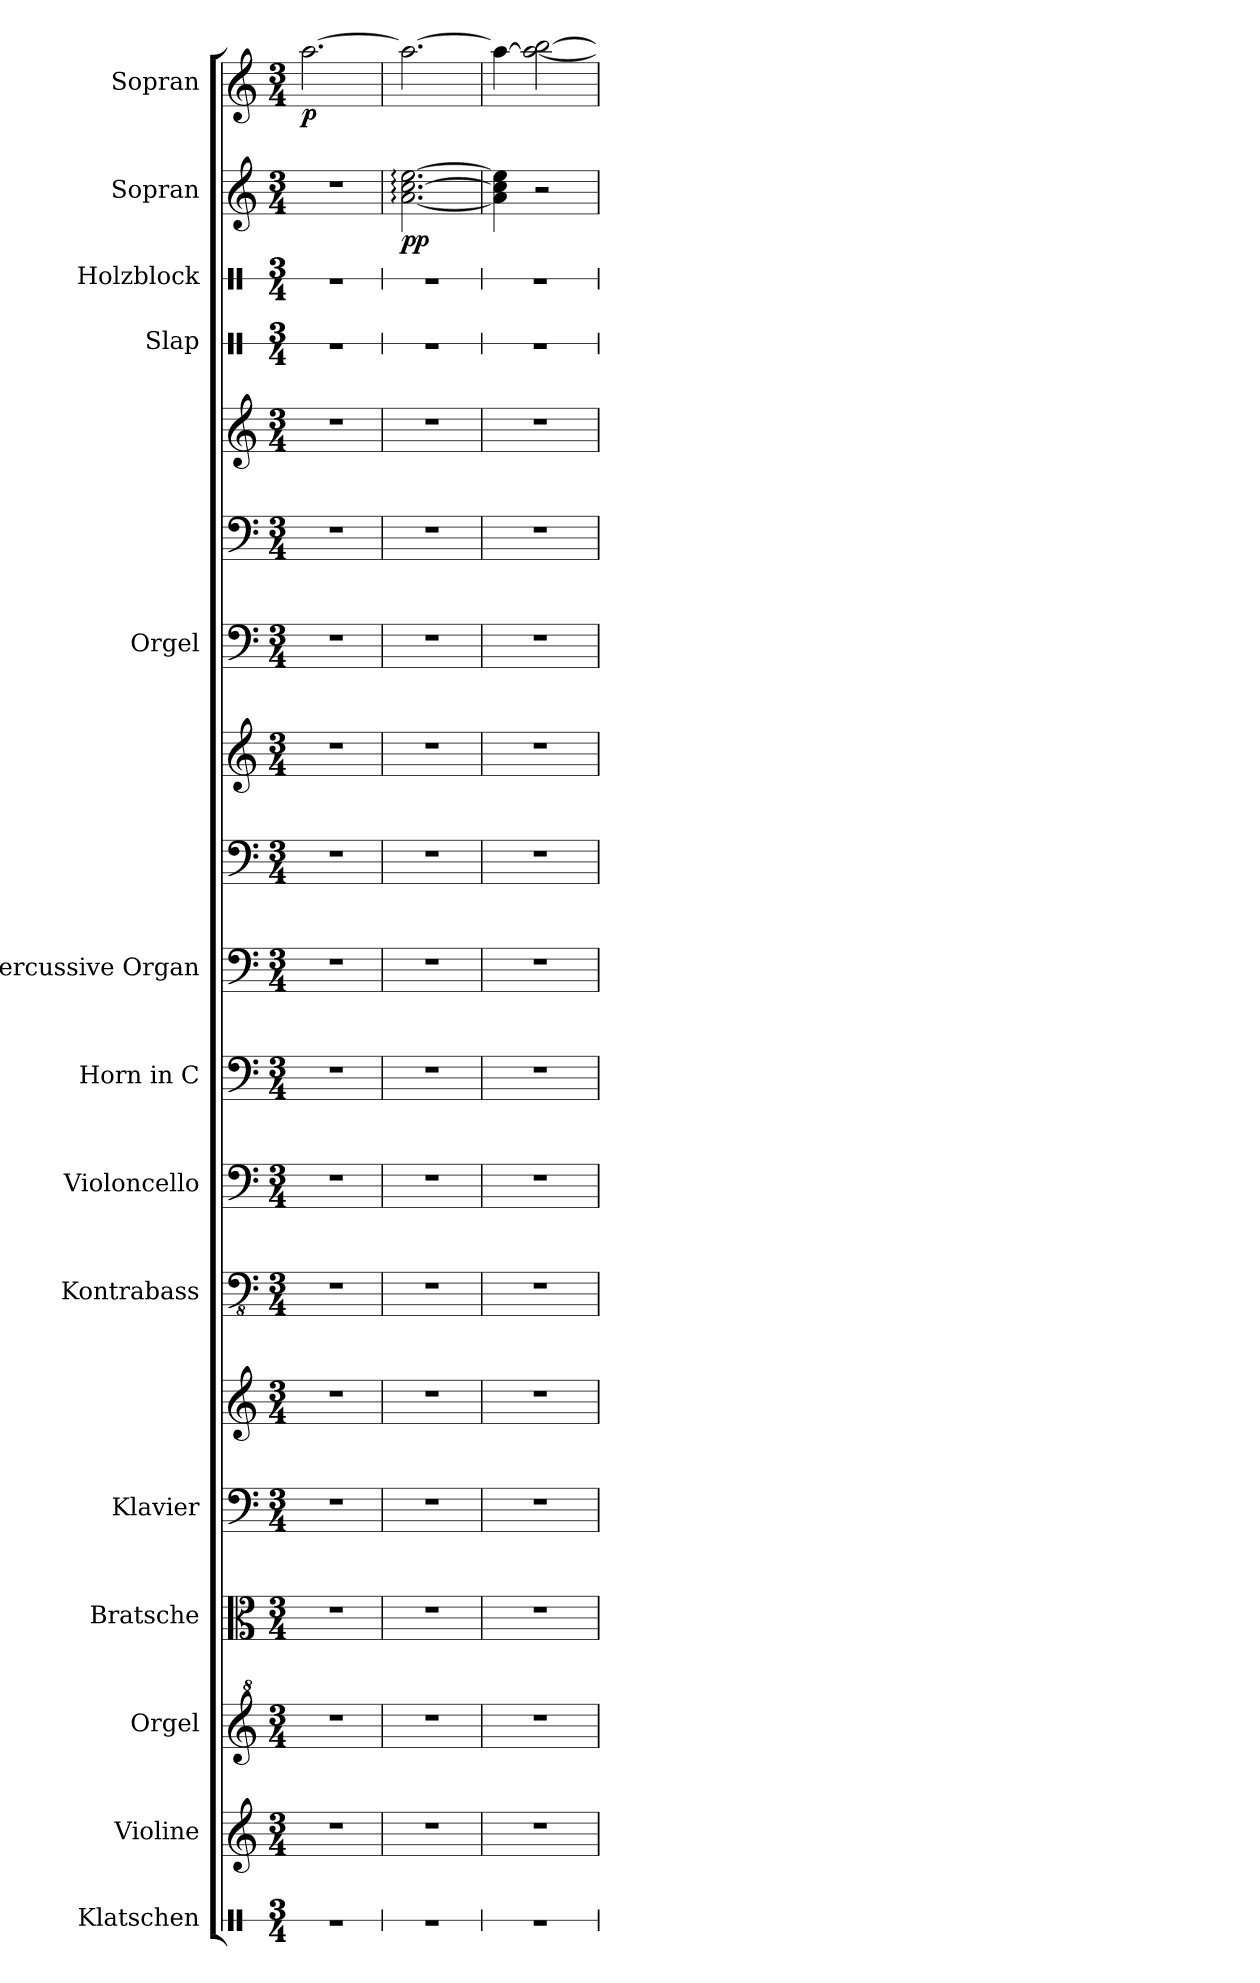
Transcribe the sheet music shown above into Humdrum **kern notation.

**kern	**kern	**kern	**kern	**kern	**kern	**kern	**kern	**kern	**kern	**kern	**kern	**kern	**kern	**kern	**kern	**kern	**kern	**dynam	**kern	**dynam
*part14	*part13	*part12	*part11	*part10	*part10	*part9	*part8	*part7	*part6	*part6	*part6	*part5	*part5	*part5	*part4	*part3	*part2	*part2	*part1	*part1
*staff19	*staff18	*staff17	*staff16	*staff15	*staff14	*staff13	*staff12	*staff11	*staff10	*staff9	*staff8	*staff7	*staff6	*staff5	*staff4	*staff3	*staff2	*staff2	*staff1	*staff1
*I"Klatschen	*I"Violine	*I"Orgel	*I"Bratsche	*I"Klavier	*	*I"Kontrabass	*I"Violoncello	*I"Horn in C	*I"Percussive Organ	*	*	*I"Orgel	*	*	*I"Slap	*I"Holzblock	*I"Sopran	*	*I"Sopran	*
*I'Klt.	*I'Vl.	*I'Org	*I'Bra.	*I'Klav.	*	*I'Kb.	*I'Vc.	*	*I'Perc. Org.	*	*	*I'Org.	*	*	*I'Sla.	*I'Hlz.bl.	*I'S.	*	*I'S.	*
*stria1	*	*	*	*	*	*	*	*	*	*	*	*	*	*	*stria1	*stria1	*	*	*	*
*clefX	*clefG2	*clefG^2	*clefC3	*clefF4	*clefG2	*clefFv4	*clefF4	*clefF4	*clefF4	*clefF4	*clefG2	*clefF4	*clefF4	*clefG2	*clefX	*clefX	*clefG2	*	*clefG2	*
*	*	*	*	*	*	*	*	*ITrd7c12	*	*	*	*	*	*	*	*	*	*	*	*
*k[]	*k[]	*k[]	*k[]	*k[]	*k[]	*k[]	*k[]	*k[]	*k[]	*k[]	*k[]	*k[]	*k[]	*k[]	*k[]	*k[]	*k[]	*	*k[]	*
*M3/4	*M3/4	*M3/4	*M3/4	*M3/4	*M3/4	*M3/4	*M3/4	*M3/4	*M3/4	*M3/4	*M3/4	*M3/4	*M3/4	*M3/4	*M3/4	*M3/4	*M3/4	*	*M3/4	*
*MM60	*MM60	*MM60	*MM60	*MM60	*MM60	*MM60	*MM60	*MM60	*MM60	*MM60	*MM60	*MM60	*MM60	*MM60	*MM60	*MM60	*MM60	*	*MM60	*
=1	=1	=1	=1	=1	=1	=1	=1	=1	=1	=1	=1	=1	=1	=1	=1	=1	=1	=1	=1	=1
!	!	!	!	!	!	!	!	!	!	!	!	!	!	!	!	!	!	!	!	!LO:DY:b
2.r	2.r	2.r	2.r	2.r	2.r	2.r	2.r	2.r	2.r	2.r	2.r	2.r	2.r	2.r	2.r	2.r	2.r	.	[2.aa\	p
=2	=2	=2	=2	=2	=2	=2	=2	=2	=2	=2	=2	=2	=2	=2	=2	=2	=2	=2	=2	=2
!	!	!	!	!	!	!	!	!	!	!	!	!	!	!	!	!	!	!LO:DY:b	!	!
2.r	2.r	2.r	2.r	2.r	2.r	2.r	2.r	2.r	2.r	2.r	2.r	2.r	2.r	2.r	2.r	2.r	[2.a\: [2.cc\: [2.ee\:	pp	2.aa\_	.
=3	=3	=3	=3	=3	=3	=3	=3	=3	=3	=3	=3	=3	=3	=3	=3	=3	=3	=3	=3	=3
2.r	2.r	2.r	2.r	2.r	2.r	2.r	2.r	2.r	2.r	2.r	2.r	2.r	2.r	2.r	2.r	2.r	4a\] 4cc\] 4ee\]	.	4aa\_	.
.	.	.	.	.	.	.	.	.	.	.	.	.	.	.	.	.	2r	.	2aa\_ [2bb\	.
=	=	=	=	=	=	=	=	=	=	=	=	=	=	=	=	=	=	=	=	=
*-	*-	*-	*-	*-	*-	*-	*-	*-	*-	*-	*-	*-	*-	*-	*-	*-	*-	*-	*-	*-
